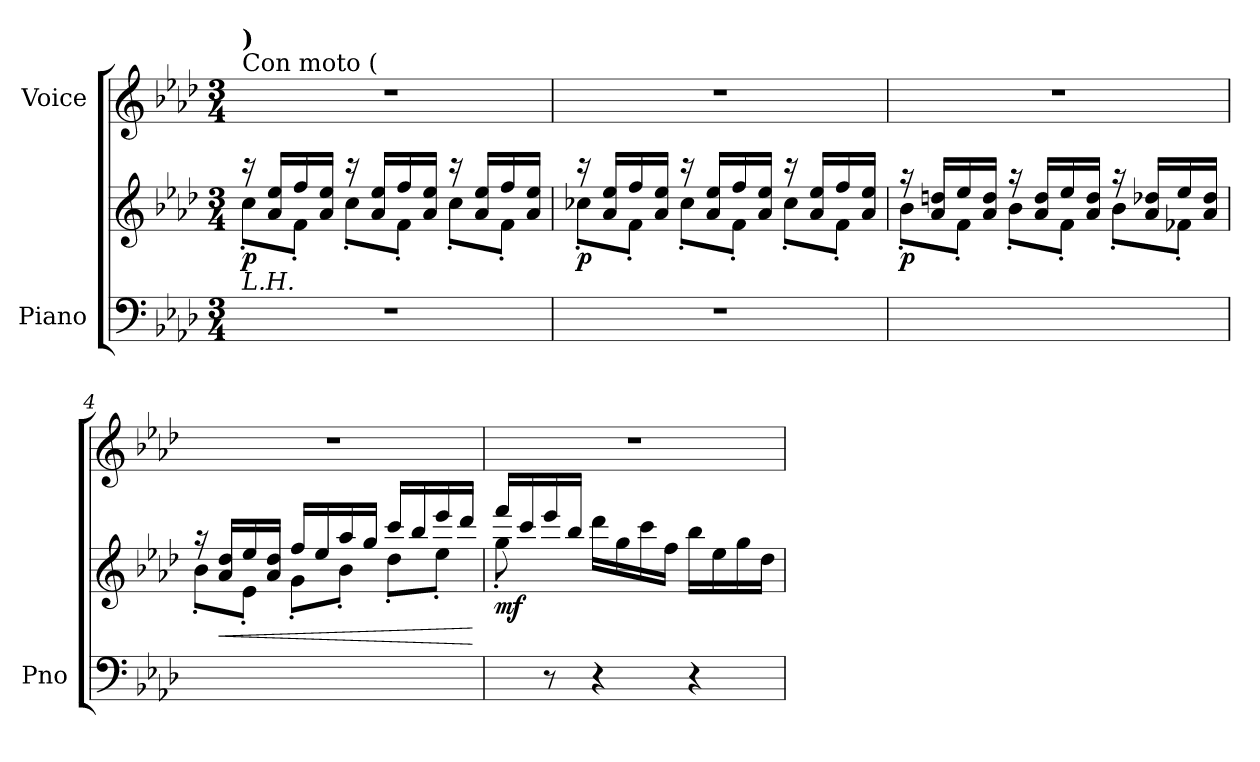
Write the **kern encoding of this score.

**kern	**kern	**dynam	**kern
*part2	*part2	*part2	*part1
*staff3	*staff2	*staff2/3	*staff1
*I"Piano	*	*	*I"Voice
*I'Pno	*	*	*
*clefF4	*clefG2	*	*clefG2
*k[b-e-a-d-]	*k[b-e-a-d-]	*	*k[b-e-a-d-]
*M3/4	*M3/4	*	*M3/4
*MM116	*MM116	*	*MM116
=1	=1	=1	=1
*	*^	*	*
!	!	!	!	!LO:TX:a:t=Con moto  (
!	!	!	!	!LO:TX:a:B:t=)
!	!LO:TX:b:i:t=L.H.	!	!	!
!	!	!	!LO:DY:b	!
2.r	16r	8cc'\L	p	2.r
.	16a-/ 16ee-/LL	.	.	.
.	16ff/	8f'\J	.	.
.	16a-/ 16ee-/JJ	.	.	.
.	16r	8cc'\L	.	.
.	16a-/ 16ee-/LL	.	.	.
.	16ff/	8f'\J	.	.
.	16a-/ 16ee-/JJ	.	.	.
.	16r	8cc'\L	.	.
.	16a-/ 16ee-/LL	.	.	.
.	16ff/	8f'\J	.	.
.	16a-/ 16ee-/JJ	.	.	.
=2	=2	=2	=2	=2
!	!	!	!LO:DY:b	!
2.r	16r	8cc-X'\L	p	2.r
.	16a-/ 16ee-/LL	.	.	.
.	16ff/	8f'\J	.	.
.	16a-/ 16ee-/JJ	.	.	.
.	16r	8cc-'\L	.	.
.	16a-/ 16ee-/LL	.	.	.
.	16ff/	8f'\J	.	.
.	16a-/ 16ee-/JJ	.	.	.
.	16r	8cc-'\L	.	.
.	16a-/ 16ee-/LL	.	.	.
.	16ff/	8f'\J	.	.
.	16a-/ 16ee-/JJ	.	.	.
!!LO:LB:g=z
=3	=3	=3	=3	=3
!	!	!	!LO:DY:b	!
2.ryy	16raa	8b-'\L	p	2.r
.	16a-/ 16ddn/LL	.	.	.
.	16ee-/	8f'\J	.	.
.	16a-/ 16dd/JJ	.	.	.
.	16raa	8b-'\L	.	.
.	16a-/ 16dd/LL	.	.	.
.	16ee-/	8f'\J	.	.
.	16a-/ 16dd/JJ	.	.	.
.	16raa	8b-'\L	.	.
.	16a-/ 16dd-X/LL	.	.	.
.	16ee-/	8f-X'\J	.	.
.	16a-/ 16dd-/JJ	.	.	.
=4	=4	=4	=4	=4
!	!	!	!LO:DY:b	!
!	!	!	!LO:DY:n=1:b	!
!	!	!	!LO:DY:n=2:b	!
2.ryy	16raa	8b-'\L	other-dynamics p other-dynamics	2.r
!	!	!	!LO:HP:b	!
.	16a-/ 16dd-/LL	.	<	.
.	16ee-/	8e-'\J	.	.
.	16a-/ 16dd-/JJ	.	.	.
.	16ff/LL	8g'\L	.	.
.	16ee-/	.	.	.
.	16aa-/	8b-'\J	.	.
.	16gg/JJ	.	.	.
.	16ccc/LL	8dd-'\L	.	.
.	16bb-/	.	.	.
.	16eee-/	8ee-'\J	.	.
.	16ddd-/JJ	.	.	.
*	*v	*v	*	*
.	.	[	.
=5	=5	=5	=5
*	*^	*	*
!	!	!	!LO:DY:b	!
8ryy	16fff/LL	8gg'\	mf	2.r
.	16ccc/	.	.	.
8r	16eee-/	2ryy	.	.
.	16bb-/JJ	.	.	.
4r	16ddd-\LL	.	.	.
.	16gg\	.	.	.
.	16ccc\	.	.	.
.	16ff\JJ	.	.	.
4r	16bb-\LL	.	.	.
.	16ee-\	.	.	.
.	16gg\	8ryy	.	.
.	16dd-\JJ	.	.	.
*	*v	*v	*	*
=	=	=	=
*-	*-	*-	*-
